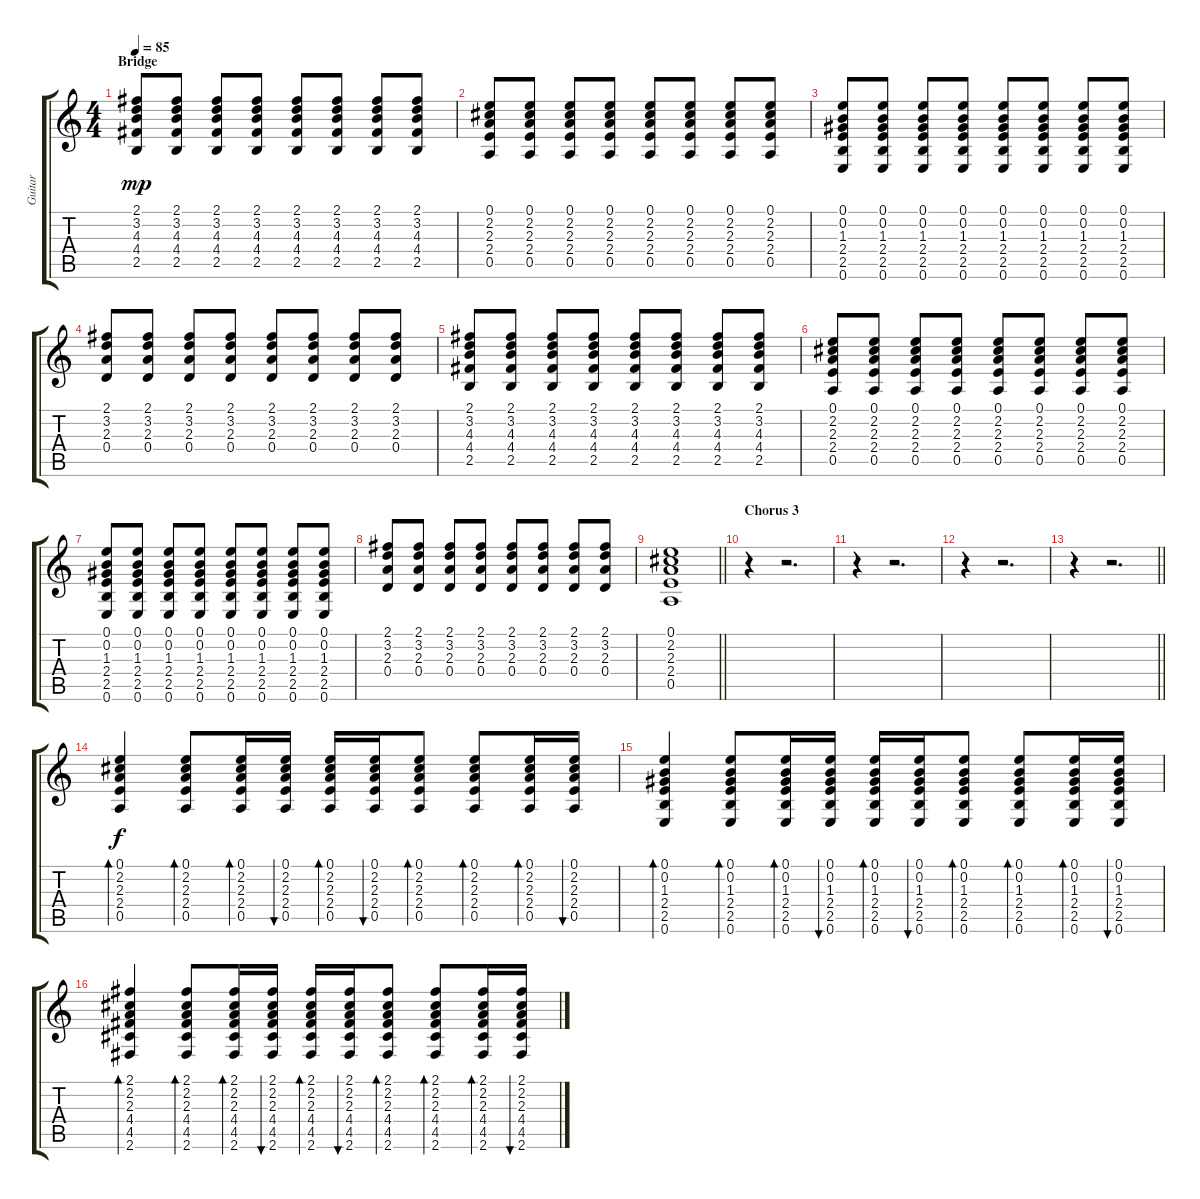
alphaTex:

\track ("Guitar" "Guitar") {instrument acousticguitarsteel}
\staff {score tabs}
\tuning (E4 B3 G3 D3 A2 E2) {hide}
\ts (4 4)
\section ("" "Bridge")
\tempo 85
\clef g2
\ks c
(2.1 3.2 4.3 4.4 2.5).8{dy mp} (2.1 3.2 4.3 4.4 2.5).8 (2.1 3.2 4.3 4.4 2.5).8 (2.1 3.2 4.3 4.4 2.5).8 (2.1 3.2 4.3 4.4 2.5).8 (2.1 3.2 4.3 4.4 2.5).8 (2.1 3.2 4.3 4.4 2.5).8 (2.1 3.2 4.3 4.4 2.5).8 |
(0.1 2.2 2.3 2.4 0.5).8 (0.1 2.2 2.3 2.4 0.5).8 (0.1 2.2 2.3 2.4 0.5).8 (0.1 2.2 2.3 2.4 0.5).8 (0.1 2.2 2.3 2.4 0.5).8 (0.1 2.2 2.3 2.4 0.5).8 (0.1 2.2 2.3 2.4 0.5).8 (0.1 2.2 2.3 2.4 0.5).8 |
(0.1 0.2 1.3 2.4 2.5 0.6).8 (0.1 0.2 1.3 2.4 2.5 0.6).8 (0.1 0.2 1.3 2.4 2.5 0.6).8 (0.1 0.2 1.3 2.4 2.5 0.6).8 (0.1 0.2 1.3 2.4 2.5 0.6).8 (0.1 0.2 1.3 2.4 2.5 0.6).8 (0.1 0.2 1.3 2.4 2.5 0.6).8 (0.1 0.2 1.3 2.4 2.5 0.6).8 |
(2.1 3.2 2.3 0.4).8 (2.1 3.2 2.3 0.4).8 (2.1 3.2 2.3 0.4).8 (2.1 3.2 2.3 0.4).8 (2.1 3.2 2.3 0.4).8 (2.1 3.2 2.3 0.4).8 (2.1 3.2 2.3 0.4).8 (2.1 3.2 2.3 0.4).8 |
(2.1 3.2 4.3 4.4 2.5).8 (2.1 3.2 4.3 4.4 2.5).8 (2.1 3.2 4.3 4.4 2.5).8 (2.1 3.2 4.3 4.4 2.5).8 (2.1 3.2 4.3 4.4 2.5).8 (2.1 3.2 4.3 4.4 2.5).8 (2.1 3.2 4.3 4.4 2.5).8 (2.1 3.2 4.3 4.4 2.5).8 |
(0.1 2.2 2.3 2.4 0.5).8 (0.1 2.2 2.3 2.4 0.5).8 (0.1 2.2 2.3 2.4 0.5).8 (0.1 2.2 2.3 2.4 0.5).8 (0.1 2.2 2.3 2.4 0.5).8 (0.1 2.2 2.3 2.4 0.5).8 (0.1 2.2 2.3 2.4 0.5).8 (0.1 2.2 2.3 2.4 0.5).8 |
(0.1 0.2 1.3 2.4 2.5 0.6).8 (0.1 0.2 1.3 2.4 2.5 0.6).8 (0.1 0.2 1.3 2.4 2.5 0.6).8 (0.1 0.2 1.3 2.4 2.5 0.6).8 (0.1 0.2 1.3 2.4 2.5 0.6).8 (0.1 0.2 1.3 2.4 2.5 0.6).8 (0.1 0.2 1.3 2.4 2.5 0.6).8 (0.1 0.2 1.3 2.4 2.5 0.6).8 |
(2.1 3.2 2.3 0.4).8 (2.1 3.2 2.3 0.4).8 (2.1 3.2 2.3 0.4).8 (2.1 3.2 2.3 0.4).8 (2.1 3.2 2.3 0.4).8 (2.1 3.2 2.3 0.4).8 (2.1 3.2 2.3 0.4).8 (2.1 3.2 2.3 0.4).8 |
\barLineRight lightlight
(0.1 2.2 2.3 2.4 0.5).1 |
\section ("" "Chorus 3")
r.4 r.2{d} |
r.4 r.2{d} |
r.4 r.2{d} |
\barLineRight lightlight
r.4 r.2{d} |
(0.1 2.2 2.3 2.4 0.5).4{bd 30 dy f} (0.1 2.2 2.3 2.4 0.5).8{bd 30} (0.1 2.2 2.3 2.4 0.5).16{bd 30} (0.1 2.2 2.3 2.4 0.5).16{bu 30} (0.1 2.2 2.3 2.4 0.5).16{bd 30} (0.1 2.2 2.3 2.4 0.5).16{bu 30} (0.1 2.2 2.3 2.4 0.5).8{bd 30} (0.1 2.2 2.3 2.4 0.5).8{bd 30} (0.1 2.2 2.3 2.4 0.5).16{bd 30} (0.1 2.2 2.3 2.4 0.5).16{bu 30} |
(0.1 0.2 1.3 2.4 2.5 0.6).4{bd 30} (0.1 0.2 1.3 2.4 2.5 0.6).8{bd 30} (0.1 0.2 1.3 2.4 2.5 0.6).16{bd 30} (0.1 0.2 1.3 2.4 2.5 0.6).16{bu 30} (0.1 0.2 1.3 2.4 2.5 0.6).16{bd 30} (0.1 0.2 1.3 2.4 2.5 0.6).16{bu 30} (0.1 0.2 1.3 2.4 2.5 0.6).8{bd 30} (0.1 0.2 1.3 2.4 2.5 0.6).8{bd 30} (0.1 0.2 1.3 2.4 2.5 0.6).16{bd 30} (0.1 0.2 1.3 2.4 2.5 0.6).16{bu 30} |
(2.1 2.2 2.3 4.4 4.5 2.6).4{bd 30} (2.1 2.2 2.3 4.4 4.5 2.6).8{bd 30} (2.1 2.2 2.3 4.4 4.5 2.6).16{bd 30} (2.1 2.2 2.3 4.4 4.5 2.6).16{bu 30} (2.1 2.2 2.3 4.4 4.5 2.6).16{bd 30} (2.1 2.2 2.3 4.4 4.5 2.6).16{bu 30} (2.1 2.2 2.3 4.4 4.5 2.6).8{bd 30} (2.1 2.2 2.3 4.4 4.5 2.6).8{bd 30} (2.1 2.2 2.3 4.4 4.5 2.6).16{bd 30} (2.1 2.2 2.3 4.4 4.5 2.6).16{bu 30}
